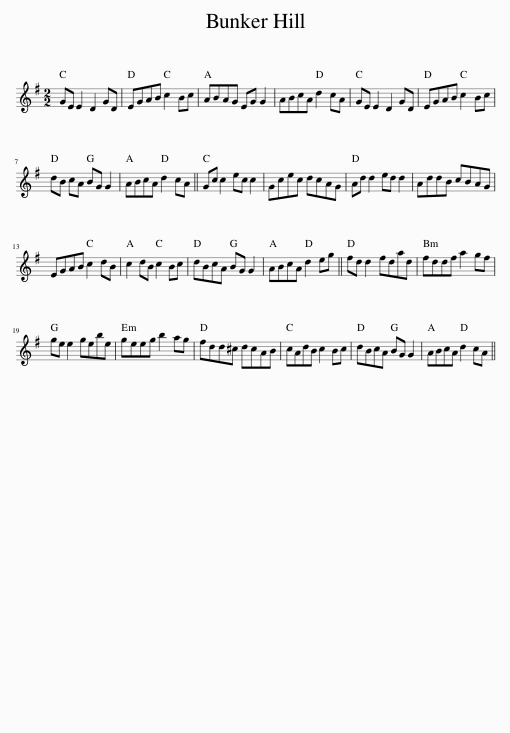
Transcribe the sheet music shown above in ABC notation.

X:1
L:1/8
M:2/2
I:linebreak $
K:G
V:1 treble
V:1
 GE E2 D2 GD | EGAB c2 Bc | ABAG EG G2 | ABcA d2 cA | GE E2 D2 GD | %5
 EGAB c2 Bc |$ dB cA BG G2 | ABcA d2 cA || Gc c2 ec c2 | Gcec dcAG | %10
 Ad d2 ed d2 | AddB cBAG |$ EGAB c2 dB | c2 dB c2 Bc | dBcA BG G2 | %15
 ABcA d2 eg || fd d2 fdad | fddf a2 gf |$ ge e2 gebe | geeg b2 ag | %20
 fdd^c dcAB | cAdB c2 Bc | dBcA BG G2 | ABcA d2 cA || %24
